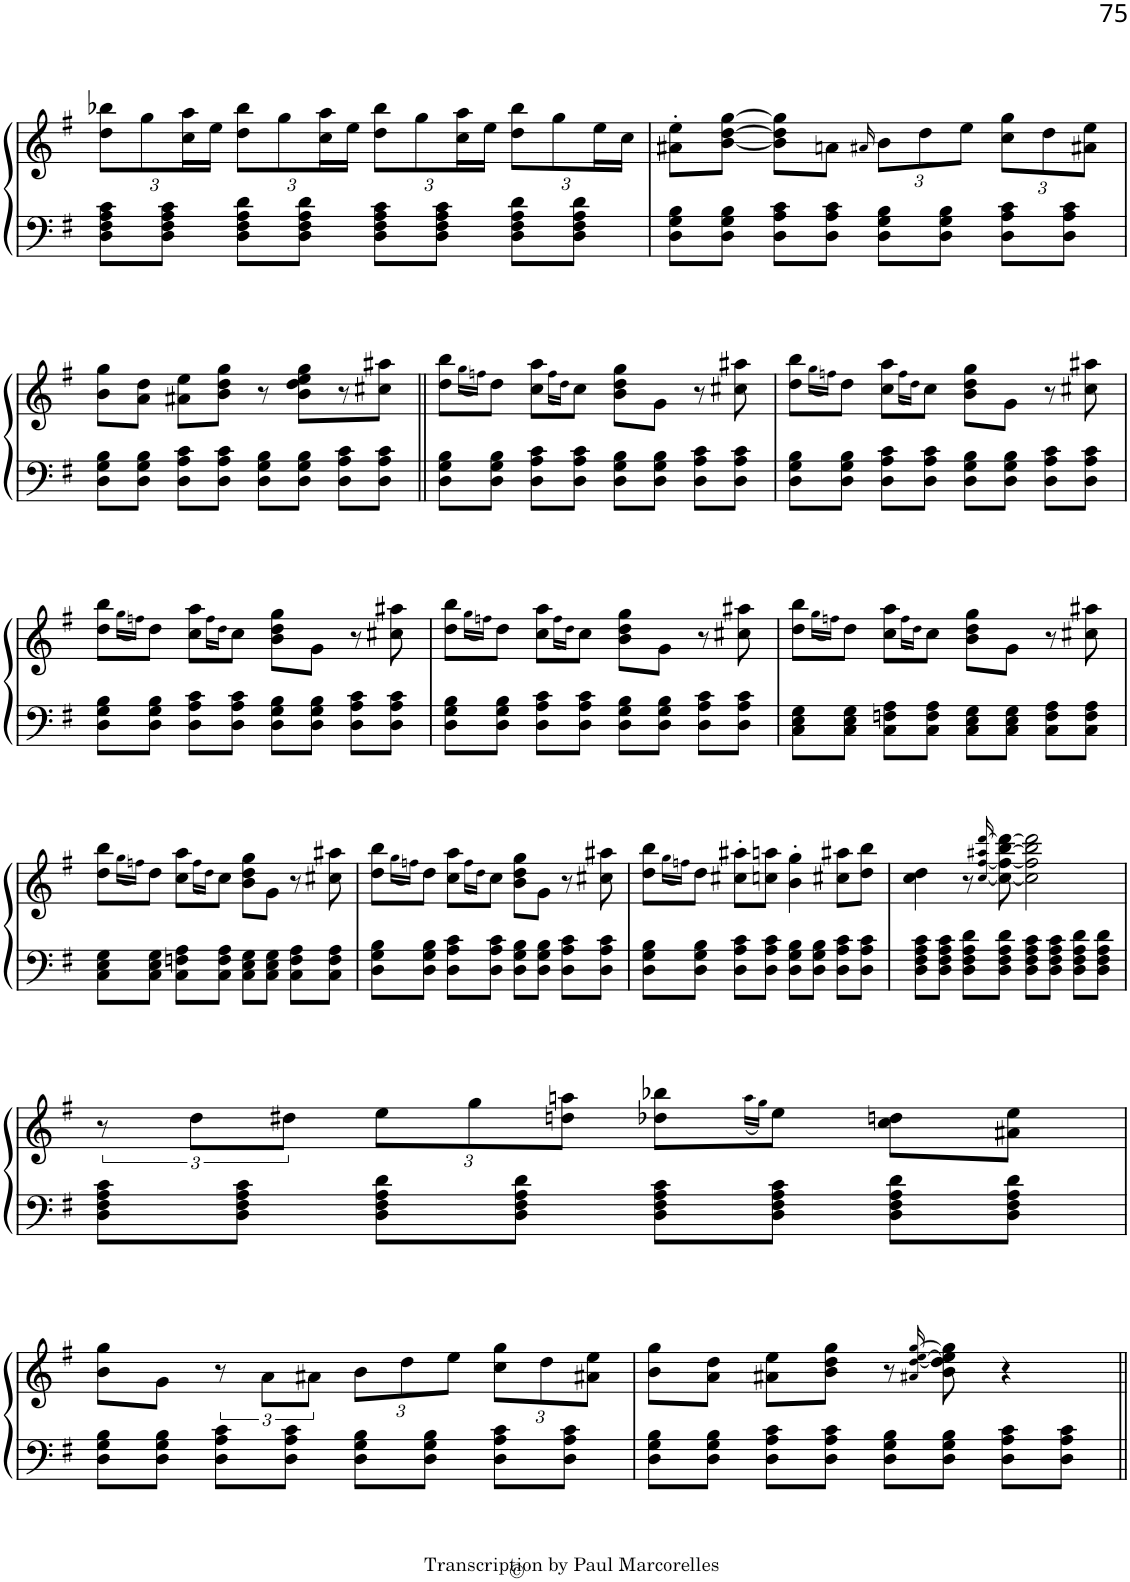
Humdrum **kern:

**kern	**kern
*part1	*part1
*staff2	*staff1
*I"Piano	*
*I'Pno	*
!!LO:PB:g=z
*clefF4	*clefG2
*k[f#]	*k[f#]
*M4/4	*M4/4
*	*Xbrackettup
=84	=84
8D\ 8F#\ 8A\ 8c\L	12dd\ 12bb-X\L
.	12gg\
8D\ 8F#\ 8A\ 8c\J	.
.	24cc\ 24aa\L
.	24ee\JJ
8D\ 8F#\ 8A\ 8d\L	12dd\ 12bb-\L
.	12gg\
8D\ 8F#\ 8A\ 8d\J	.
.	24cc\ 24aa\L
.	24ee\JJ
8D\ 8F#\ 8A\ 8c\L	12dd\ 12bb-\L
.	12gg\
8D\ 8F#\ 8A\ 8c\J	.
.	24cc\ 24aa\L
.	24ee\JJ
8D\ 8F#\ 8A\ 8d\L	12dd\ 12bb-\L
.	12gg\
8D\ 8F#\ 8A\ 8d\J	.
.	24ee\L
.	24cc\JJ
=85	=85
8D\ 8G\ 8B\L	8a#X\' 8ee\'L
8D\ 8G\ 8B\J	[8b\ [8dd\ [8gg\J
8D\ 8A\ 8c\L	8b\] 8dd\] 8gg\]L
8D\ 8A\ 8c\J	8an\J
.	16qa#X/
8D\ 8G\ 8B\L	12b\L
.	12dd\
8D\ 8G\ 8B\J	.
.	12ee\J
8D\ 8A\ 8c\L	12cc\ 12gg\L
.	12dd\
8D\ 8A\ 8c\J	.
.	12a#X\ 12ee\J
!!LO:LB:g=z
=86	=86
8D\ 8G\ 8B\L	8b\ 8gg\L
8D\ 8G\ 8B\J	8a\ 8dd\J
8D\ 8A\ 8c\L	8a#X\ 8ee\L
8D\ 8A\ 8c\J	8b\ 8dd\ 8gg\J
8D\ 8G\ 8B\L	8r
8D\ 8G\ 8B\J	8b\ 8dd\ 8ee\ 8gg\L
8D\ 8A\ 8c\L	8r
8D\ 8A\ 8c\J	8cc#X\ 8aa#X\J
=87||	=87||
8D\ 8G\ 8B\L	8dd\ 8bb\L
.	(<16qgg\LL
.	16qffn\JJ)
8D\ 8G\ 8B\J	8dd\J
8D\ 8A\ 8c\L	8cc\ 8aa\L
.	(<16qff\LL
.	16qdd\JJ)
8D\ 8A\ 8c\J	8cc\J
8D\ 8G\ 8B\L	8b\ 8dd\ 8gg\L
8D\ 8G\ 8B\J	8g\J
8D\ 8A\ 8c\L	8r
8D\ 8A\ 8c\J	8cc#X\ 8aa#X\
=88	=88
8D\ 8G\ 8B\L	8dd\ 8bb\L
.	(<16qgg\LL
.	16qffn\JJ)
8D\ 8G\ 8B\J	8dd\J
8D\ 8A\ 8c\L	8cc\ 8aa\L
.	(<16qff\LL
.	16qdd\JJ)
8D\ 8A\ 8c\J	8cc\J
8D\ 8G\ 8B\L	8b\ 8dd\ 8gg\L
8D\ 8G\ 8B\J	8g\J
8D\ 8A\ 8c\L	8r
8D\ 8A\ 8c\J	8cc#X\ 8aa#X\
!!LO:LB:g=z
=89	=89
8D\ 8G\ 8B\L	8dd\ 8bb\L
.	(<16qgg\LL
.	16qffn\JJ)
8D\ 8G\ 8B\J	8dd\J
8D\ 8A\ 8c\L	8cc\ 8aa\L
.	(<16qff\LL
.	16qdd\JJ)
8D\ 8A\ 8c\J	8cc\J
8D\ 8G\ 8B\L	8b\ 8dd\ 8gg\L
8D\ 8G\ 8B\J	8g\J
8D\ 8A\ 8c\L	8r
8D\ 8A\ 8c\J	8cc#X\ 8aa#X\
=90	=90
8D\ 8G\ 8B\L	8dd\ 8bb\L
.	(<16qgg\LL
.	16qffn\JJ)
8D\ 8G\ 8B\J	8dd\J
8D\ 8A\ 8c\L	8cc\ 8aa\L
.	(<16qff\LL
.	16qdd\JJ)
8D\ 8A\ 8c\J	8cc\J
8D\ 8G\ 8B\L	8b\ 8dd\ 8gg\L
8D\ 8G\ 8B\J	8g\J
8D\ 8A\ 8c\L	8r
8D\ 8A\ 8c\J	8cc#X\ 8aa#X\
=91	=91
8C\ 8E\ 8G\L	8dd\ 8bb\L
.	(<16qgg\LL
.	16qffn\JJ)
8C\ 8E\ 8G\J	8dd\J
8C\ 8Fn\ 8A\L	8cc\ 8aa\L
.	(<16qff\LL
.	16qdd\JJ)
8C\ 8F\ 8A\J	8cc\J
8C\ 8E\ 8G\L	8b\ 8dd\ 8gg\L
8C\ 8E\ 8G\J	8g\J
8C\ 8F\ 8A\L	8r
8C\ 8F\ 8A\J	8cc#X\ 8aa#X\
!!LO:LB:g=z
=92	=92
8C\ 8E\ 8G\L	8dd\ 8bb\L
.	(<16qgg\LL
.	16qffn\JJ)
8C\ 8E\ 8G\J	8dd\J
8C\ 8Fn\ 8A\L	8cc\ 8aa\L
.	(<16qff\LL
.	16qdd\JJ)
8C\ 8F\ 8A\J	8cc\J
8C\ 8E\ 8G\L	8b\ 8dd\ 8gg\L
8C\ 8E\ 8G\J	8g\J
8C\ 8F\ 8A\L	8r
8C\ 8F\ 8A\J	8cc#X\ 8aa#X\
=93	=93
8D\ 8G\ 8B\L	8dd\ 8bb\L
.	(<16qgg\LL
.	16qffn\JJ)
8D\ 8G\ 8B\J	8dd\J
8D\ 8A\ 8c\L	8cc\ 8aa\L
.	(<16qff\LL
.	16qdd\JJ)
8D\ 8A\ 8c\J	8cc\J
8D\ 8G\ 8B\L	8b\ 8dd\ 8gg\L
8D\ 8G\ 8B\J	8g\J
8D\ 8A\ 8c\L	8r
8D\ 8A\ 8c\J	8cc#X\ 8aa#X\
=94	=94
8D\ 8G\ 8B\L	8dd\ 8bb\L
.	(<16qgg\LL
.	16qffn\JJ)
8D\ 8G\ 8B\J	8dd\J
8D\ 8A\ 8c\L	8cc#X\' 8aa#X\'L
8D\ 8A\ 8c\J	8ccn\ 8aan\J
8D\ 8G\ 8B\L	4b\' 4gg\'
8D\ 8G\ 8B\J	.
8D\ 8A\ 8c\L	8cc#X\ 8aa#X\L
8D\ 8A\ 8c\J	8dd\ 8bb\J
=95	=95
8D\ 8F#\ 8A\ 8c\L	4cc\ 4dd\
8D\ 8F#\ 8A\ 8c\J	.
8D\ 8F#\ 8A\ 8d\L	8r
.	[16qcc/ [16qff#/ 16qaa#X/ [16qddd/
8D\ 8F#\ 8A\ 8d\J	8cc\_ 8ff#\_ [8bb\ 8ddd\_
8D\ 8F#\ 8A\ 8c\L	2cc\] 2ff#\] 2bb\] 2ddd\]
8D\ 8F#\ 8A\ 8c\J	.
8D\ 8F#\ 8A\ 8d\L	.
8D\ 8F#\ 8A\ 8d\J	.
!!LO:LB:g=z
=96	=96
*	*brackettup
8D\ 8F#\ 8A\ 8c\L	12r
.	12dd\L
8D\ 8F#\ 8A\ 8c\J	.
.	12dd#X\J
*	*Xbrackettup
8D\ 8F#\ 8A\ 8d\L	12ee\L
.	12gg\
8D\ 8F#\ 8A\ 8d\J	.
.	12ddn\ 12aan\J
8D\ 8F#\ 8A\ 8c\L	8dd-X\ 8bb-X\L
.	(<16qaa\LL
.	16qgg\JJ)
8D\ 8F#\ 8A\ 8c\J	8ee\J
8D\ 8F#\ 8A\ 8d\L	8cc\ 8ddn\L
8D\ 8F#\ 8A\ 8d\J	8a#X\ 8ee\J
!!LO:LB:g=z
=97	=97
8D\ 8G\ 8B\L	8b\ 8gg\L
8D\ 8G\ 8B\J	8g\J
*	*brackettup
8D\ 8A\ 8c\L	12r
.	12a\L
8D\ 8A\ 8c\J	.
.	12a#X\J
*	*Xbrackettup
8D\ 8G\ 8B\L	12b\L
.	12dd\
8D\ 8G\ 8B\J	.
.	12ee\J
8D\ 8A\ 8c\L	12cc\ 12gg\L
.	12dd\
8D\ 8A\ 8c\J	.
.	12a#X\ 12ee\J
=98	=98
8D\ 8G\ 8B\L	8b\ 8gg\L
8D\ 8G\ 8B\J	8a\ 8dd\J
8D\ 8A\ 8c\L	8a#X\ 8ee\L
8D\ 8A\ 8c\J	8b\ 8dd\ 8gg\J
8D\ 8G\ 8B\L	8r
.	16qa#X/ [16qdd/ [16qee/ [16qgg/
8D\ 8G\ 8B\J	8b\ 8dd\] 8ee\] 8gg\]
8D\ 8A\ 8c\L	4r
8D\ 8A\ 8c\J	.
=||	=||
*-	*-
